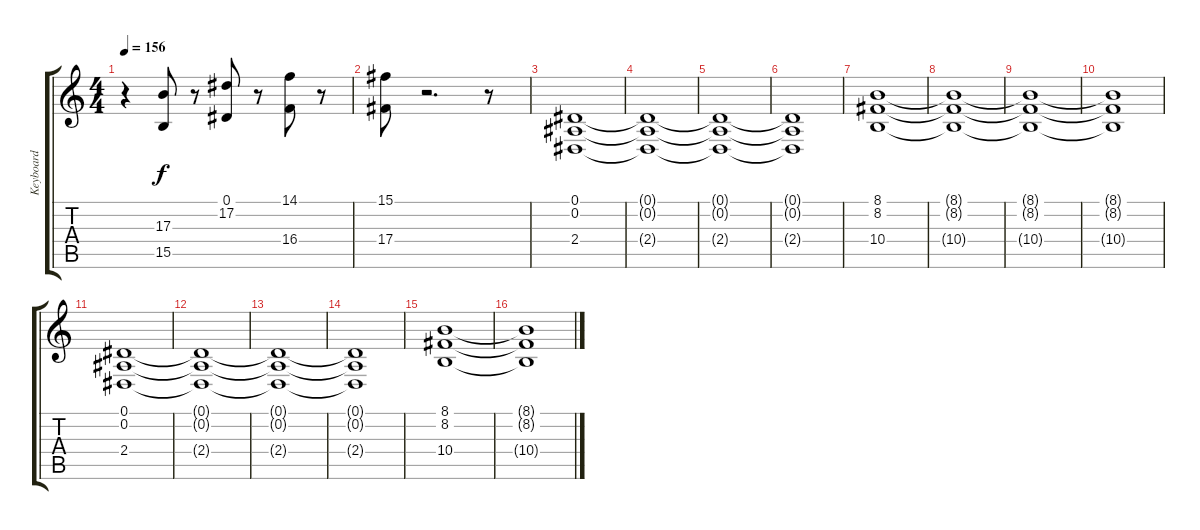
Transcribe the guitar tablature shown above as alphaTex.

\track ("Keyboard " "Keyboard ") {instrument stringensemble1}
\staff {score tabs}
\tuning (Eb4 Bb3 Gb3 Db3 Ab2 Eb2) {hide}
\ts (4 4)
\tempo 156
\clef g2
\ks c
r.4{dy f} (17.3 15.5).8 r.8 (0.1 17.2).8 r.8 (14.1 16.4).8 r.8 |
(15.1 17.4).8 r.2{d} r.8 |
(0.1 0.2 2.4).1{volume 14} |
(0.1{t} 0.2{t} 2.4{t}).1 |
(0.1{t} 0.2{t} 2.4{t}).1 |
(0.1{t} 0.2{t} 2.4{t}).1 |
(8.1 8.2 10.4).1 |
(8.1{t} 8.2{t} 10.4{t}).1 |
(8.1{t} 8.2{t} 10.4{t}).1 |
(8.1{t} 8.2{t} 10.4{t}).1 |
(0.1 0.2 2.4).1 |
(0.1{t} 0.2{t} 2.4{t}).1 |
(0.1{t} 0.2{t} 2.4{t}).1 |
(0.1{t} 0.2{t} 2.4{t}).1 |
(8.1 8.2 10.4).1 |
(8.1{t} 8.2{t} 10.4{t}).1
